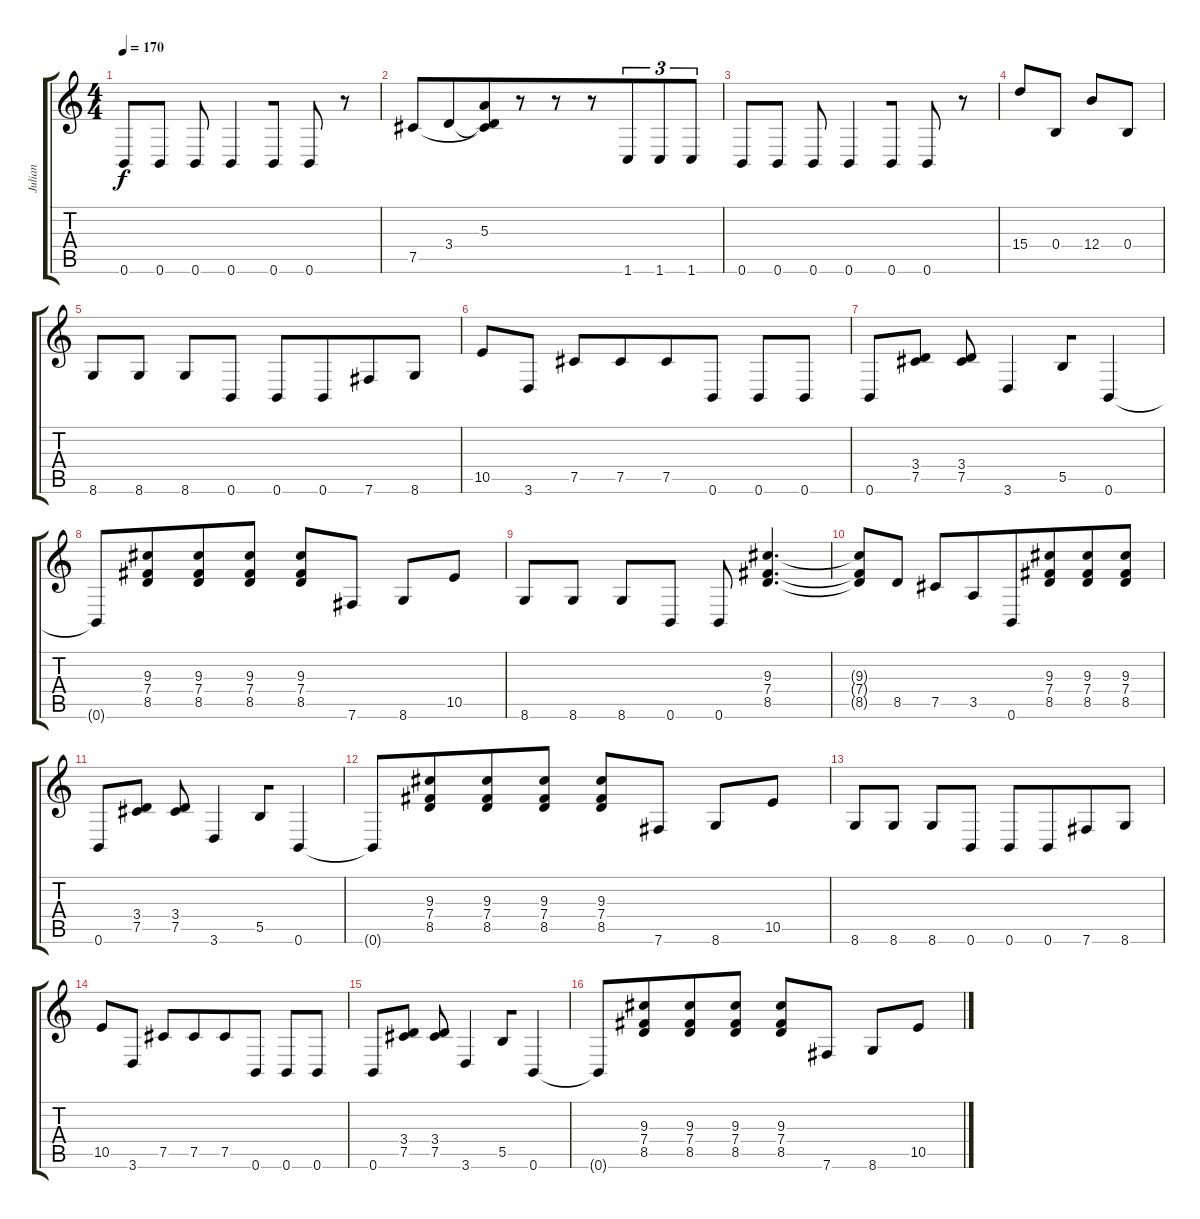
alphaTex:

\track ("Julian" "Julian") {instrument overdrivenguitar}
\staff {score tabs}
\tuning (Db4 Ab3 E3 B2 Gb2 B1) {hide}
\ts (4 4)
\tempo 170
\clef g2
\ks c
0.6.8{dy f beam merge} 0.6.8 0.6.8 0.6.4{beam merge} 0.6.8 0.6.8 r.8 |
7.5.8 3.4.8{beam merge} (5.3 3.4{t} 7.5{t}).8{beam merge} r.8 r.8 r.8{beam merge} 1.6.8{tu (3 2)} 1.6.8{tu (3 2)} 1.6.8{tu (3 2)} |
0.6.8{beam merge} 0.6.8 0.6.8 0.6.4{beam merge} 0.6.8 0.6.8 r.8 |
15.4.8{beam merge} 0.4.8 12.4.8 0.4.8 |
8.6.8 8.6.8 8.6.8{beam merge} 0.6.8 0.6.8 0.6.8{beam merge} 7.6.8{beam merge} 8.6.8 |
10.5.8 3.6.8 7.5.8{beam merge} 7.5.8{beam merge} 7.5.8{beam merge} 0.6.8 0.6.8 0.6.8 |
0.6.8 (3.4 7.5).8 (3.4 7.5).8 3.6.4 5.5.8{beam merge} 0.6.4 |
0.6{t}.8{beam merge} (9.3 7.4 8.5).8{beam merge} (9.3 7.4 8.5).8 (9.3 7.4 8.5).8 (9.3 7.4 8.5).8{beam merge} 7.6.8 8.6.8{beam merge} 10.5.8 |
8.6.8 8.6.8 8.6.8{beam merge} 0.6.8 0.6.8 (9.3 7.4 8.5).4{d} |
(9.3{t} 7.4{t} 8.5{t}).8 8.5.8 7.5.8 3.5.8{beam merge} 0.6.8{beam merge} (9.3 7.4 8.5).8{beam merge} (9.3 7.4 8.5).8 (9.3 7.4 8.5).8 |
0.6.8 (3.4 7.5).8 (3.4 7.5).8 3.6.4 5.5.8{beam merge} 0.6.4 |
0.6{t}.8{beam merge} (9.3 7.4 8.5).8{beam merge} (9.3 7.4 8.5).8 (9.3 7.4 8.5).8 (9.3 7.4 8.5).8{beam merge} 7.6.8 8.6.8{beam merge} 10.5.8 |
8.6.8 8.6.8 8.6.8{beam merge} 0.6.8 0.6.8 0.6.8{beam merge} 7.6.8{beam merge} 8.6.8 |
10.5.8 3.6.8 7.5.8{beam merge} 7.5.8{beam merge} 7.5.8{beam merge} 0.6.8 0.6.8 0.6.8 |
0.6.8 (3.4 7.5).8 (3.4 7.5).8 3.6.4 5.5.8{beam merge} 0.6.4 |
0.6{t}.8{beam merge} (9.3 7.4 8.5).8{beam merge} (9.3 7.4 8.5).8 (9.3 7.4 8.5).8 (9.3 7.4 8.5).8{beam merge} 7.6.8 8.6.8{beam merge} 10.5.8
